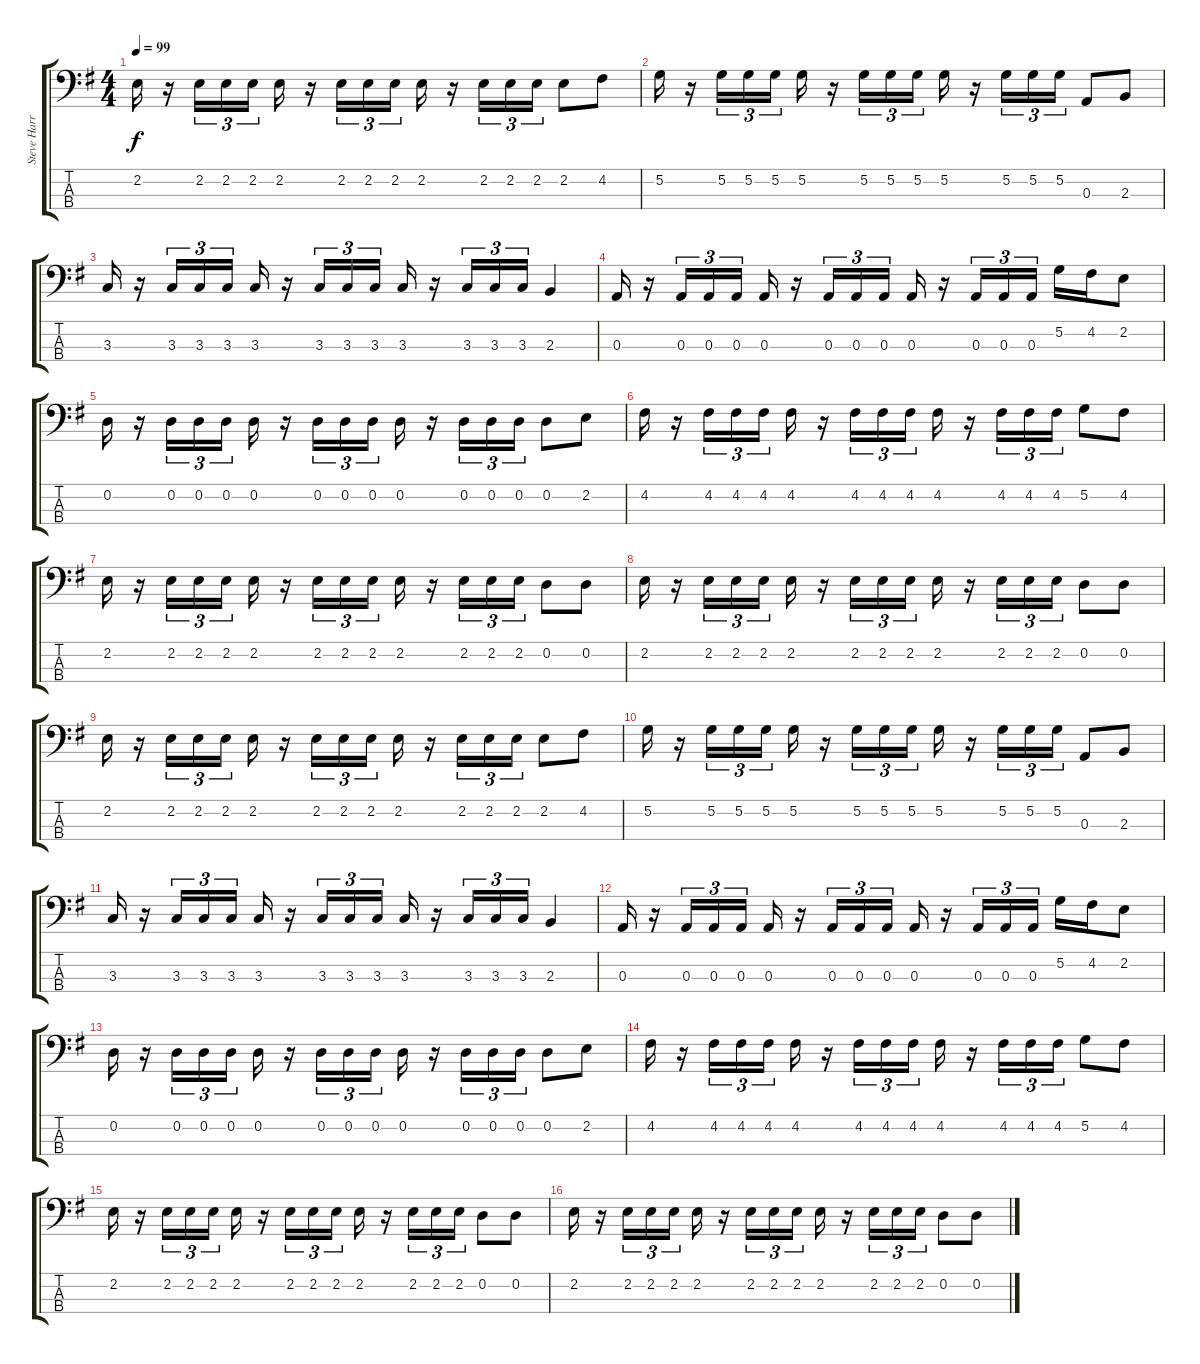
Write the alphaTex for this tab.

\track ("Steve Harris" "Steve Harr") {instrument electricbassfinger}
\staff {score tabs}
\tuning (G2 D2 A1 E1) {hide}
\ts (4 4)
\tempo 99
\clef f4
\ks eminor
2.2.16{dy f} r.16 2.2.16{tu (3 2)} 2.2.16{tu (3 2)} 2.2.16{tu (3 2)} 2.2.16 r.16 2.2.16{tu (3 2)} 2.2.16{tu (3 2)} 2.2.16{tu (3 2)} 2.2.16 r.16 2.2.16{tu (3 2)} 2.2.16{tu (3 2)} 2.2.16{tu (3 2)} 2.2.8 4.2.8 |
5.2.16 r.16 5.2.16{tu (3 2)} 5.2.16{tu (3 2)} 5.2.16{tu (3 2)} 5.2.16 r.16 5.2.16{tu (3 2)} 5.2.16{tu (3 2)} 5.2.16{tu (3 2)} 5.2.16 r.16 5.2.16{tu (3 2)} 5.2.16{tu (3 2)} 5.2.16{tu (3 2)} 0.3.8 2.3.8 |
3.3.16 r.16 3.3.16{tu (3 2)} 3.3.16{tu (3 2)} 3.3.16{tu (3 2)} 3.3.16 r.16 3.3.16{tu (3 2)} 3.3.16{tu (3 2)} 3.3.16{tu (3 2)} 3.3.16 r.16 3.3.16{tu (3 2)} 3.3.16{tu (3 2)} 3.3.16{tu (3 2)} 2.3.4 |
0.3.16 r.16 0.3.16{tu (3 2)} 0.3.16{tu (3 2)} 0.3.16{tu (3 2)} 0.3.16 r.16 0.3.16{tu (3 2)} 0.3.16{tu (3 2)} 0.3.16{tu (3 2)} 0.3.16 r.16 0.3.16{tu (3 2)} 0.3.16{tu (3 2)} 0.3.16{tu (3 2)} 5.2.16 4.2.16 2.2.8 |
0.2.16 r.16 0.2.16{tu (3 2)} 0.2.16{tu (3 2)} 0.2.16{tu (3 2)} 0.2.16 r.16 0.2.16{tu (3 2)} 0.2.16{tu (3 2)} 0.2.16{tu (3 2)} 0.2.16 r.16 0.2.16{tu (3 2)} 0.2.16{tu (3 2)} 0.2.16{tu (3 2)} 0.2.8 2.2.8 |
4.2.16 r.16 4.2.16{tu (3 2)} 4.2.16{tu (3 2)} 4.2.16{tu (3 2)} 4.2.16 r.16 4.2.16{tu (3 2)} 4.2.16{tu (3 2)} 4.2.16{tu (3 2)} 4.2.16 r.16 4.2.16{tu (3 2)} 4.2.16{tu (3 2)} 4.2.16{tu (3 2)} 5.2.8 4.2.8 |
2.2.16 r.16 2.2.16{tu (3 2)} 2.2.16{tu (3 2)} 2.2.16{tu (3 2)} 2.2.16 r.16 2.2.16{tu (3 2)} 2.2.16{tu (3 2)} 2.2.16{tu (3 2)} 2.2.16 r.16 2.2.16{tu (3 2)} 2.2.16{tu (3 2)} 2.2.16{tu (3 2)} 0.2.8 0.2.8 |
2.2.16 r.16 2.2.16{tu (3 2)} 2.2.16{tu (3 2)} 2.2.16{tu (3 2)} 2.2.16 r.16 2.2.16{tu (3 2)} 2.2.16{tu (3 2)} 2.2.16{tu (3 2)} 2.2.16 r.16 2.2.16{tu (3 2)} 2.2.16{tu (3 2)} 2.2.16{tu (3 2)} 0.2.8 0.2.8 |
2.2.16 r.16 2.2.16{tu (3 2)} 2.2.16{tu (3 2)} 2.2.16{tu (3 2)} 2.2.16 r.16 2.2.16{tu (3 2)} 2.2.16{tu (3 2)} 2.2.16{tu (3 2)} 2.2.16 r.16 2.2.16{tu (3 2)} 2.2.16{tu (3 2)} 2.2.16{tu (3 2)} 2.2.8 4.2.8 |
5.2.16 r.16 5.2.16{tu (3 2)} 5.2.16{tu (3 2)} 5.2.16{tu (3 2)} 5.2.16 r.16 5.2.16{tu (3 2)} 5.2.16{tu (3 2)} 5.2.16{tu (3 2)} 5.2.16 r.16 5.2.16{tu (3 2)} 5.2.16{tu (3 2)} 5.2.16{tu (3 2)} 0.3.8 2.3.8 |
3.3.16 r.16 3.3.16{tu (3 2)} 3.3.16{tu (3 2)} 3.3.16{tu (3 2)} 3.3.16 r.16 3.3.16{tu (3 2)} 3.3.16{tu (3 2)} 3.3.16{tu (3 2)} 3.3.16 r.16 3.3.16{tu (3 2)} 3.3.16{tu (3 2)} 3.3.16{tu (3 2)} 2.3.4 |
0.3.16 r.16 0.3.16{tu (3 2)} 0.3.16{tu (3 2)} 0.3.16{tu (3 2)} 0.3.16 r.16 0.3.16{tu (3 2)} 0.3.16{tu (3 2)} 0.3.16{tu (3 2)} 0.3.16 r.16 0.3.16{tu (3 2)} 0.3.16{tu (3 2)} 0.3.16{tu (3 2)} 5.2.16 4.2.16 2.2.8 |
0.2.16 r.16 0.2.16{tu (3 2)} 0.2.16{tu (3 2)} 0.2.16{tu (3 2)} 0.2.16 r.16 0.2.16{tu (3 2)} 0.2.16{tu (3 2)} 0.2.16{tu (3 2)} 0.2.16 r.16 0.2.16{tu (3 2)} 0.2.16{tu (3 2)} 0.2.16{tu (3 2)} 0.2.8 2.2.8 |
4.2.16 r.16 4.2.16{tu (3 2)} 4.2.16{tu (3 2)} 4.2.16{tu (3 2)} 4.2.16 r.16 4.2.16{tu (3 2)} 4.2.16{tu (3 2)} 4.2.16{tu (3 2)} 4.2.16 r.16 4.2.16{tu (3 2)} 4.2.16{tu (3 2)} 4.2.16{tu (3 2)} 5.2.8 4.2.8 |
2.2.16 r.16 2.2.16{tu (3 2)} 2.2.16{tu (3 2)} 2.2.16{tu (3 2)} 2.2.16 r.16 2.2.16{tu (3 2)} 2.2.16{tu (3 2)} 2.2.16{tu (3 2)} 2.2.16 r.16 2.2.16{tu (3 2)} 2.2.16{tu (3 2)} 2.2.16{tu (3 2)} 0.2.8 0.2.8 |
2.2.16 r.16 2.2.16{tu (3 2)} 2.2.16{tu (3 2)} 2.2.16{tu (3 2)} 2.2.16 r.16 2.2.16{tu (3 2)} 2.2.16{tu (3 2)} 2.2.16{tu (3 2)} 2.2.16 r.16 2.2.16{tu (3 2)} 2.2.16{tu (3 2)} 2.2.16{tu (3 2)} 0.2.8 0.2.8
